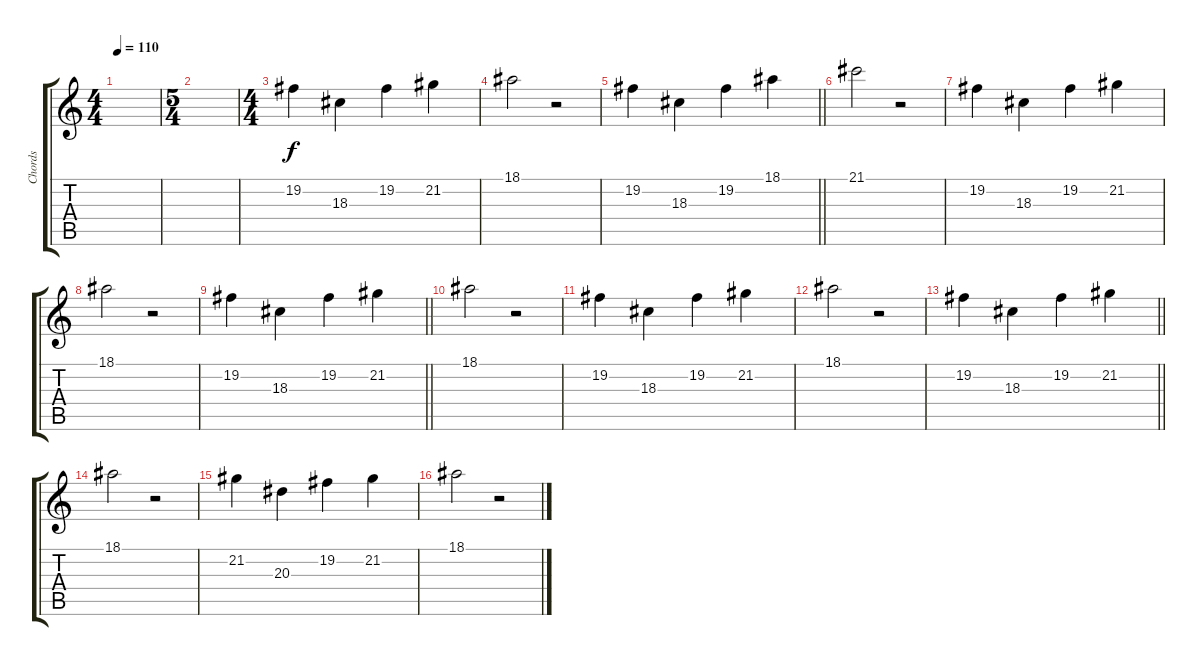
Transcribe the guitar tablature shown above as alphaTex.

\track ("Chords" "Chords") {instrument celesta}
\staff {score tabs}
\tuning (E4 B3 G3 D3 A2 E2) {hide}
\ts (4 4)
\tempo 110
\clef g2
\ks c
|
\ts (5 4)
|
\ts (4 4)
19.2.4 18.3.4 19.2.4 21.2.4 |
18.1.2 r.2 |
\barLineRight lightlight
19.2.4 18.3.4 19.2.4 18.1.4 |
21.1.2 r.2 |
19.2.4 18.3.4 19.2.4 21.2.4 |
18.1.2 r.2 |
\barLineRight lightlight
19.2.4 18.3.4 19.2.4 21.2.4 |
18.1.2 r.2 |
19.2.4 18.3.4 19.2.4 21.2.4 |
18.1.2 r.2 |
\barLineRight lightlight
19.2.4 18.3.4 19.2.4 21.2.4 |
18.1.2 r.2 |
21.2.4 20.3.4 19.2.4 21.2.4 |
18.1.2 r.2
